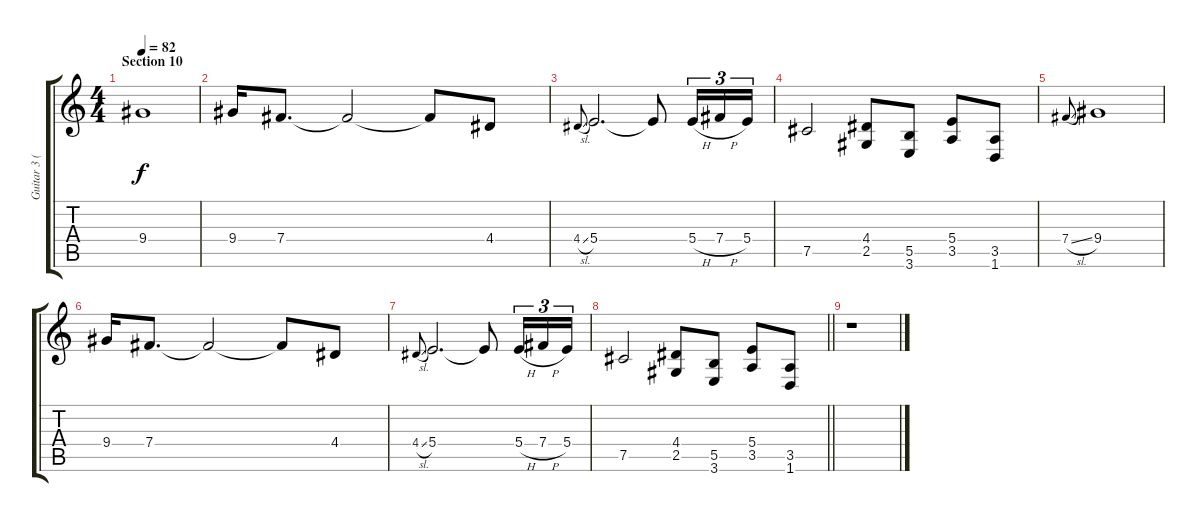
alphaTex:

\track ("Guitar 3 (Distortion)" "Guitar 3 (") {instrument distortionguitar}
\staff {score tabs}
\tuning (Db4 Ab3 E3 B2 Gb2 Db2) {hide}
\ts (4 4)
\section ("" "Section 10")
\tempo 82
\clef g2
\ks c
9.4.1{dy f} |
9.4.16 7.4.8{d} 7.4{t}.2 7.4{t}.8 4.4.8 |
4.4{sl}.8{gr onbeat} 5.4.2{d} 5.4{t}.8 5.4{h}.16{tu (3 2)} 7.4{h}.16{tu (3 2)} 5.4.16{tu (3 2)} |
7.5.2 (4.4 2.5).8 (5.5 3.6).8 (5.4 3.5).8 (3.5 1.6).8 |
7.4{sl}.8{gr onbeat} 9.4.1 |
9.4.16 7.4.8{d} 7.4{t}.2 7.4{t}.8 4.4.8 |
4.4{sl}.8{gr onbeat} 5.4.2{d} 5.4{t}.8 5.4{h}.16{tu (3 2)} 7.4{h}.16{tu (3 2)} 5.4.16{tu (3 2)} |
\barLineRight lightlight
7.5.2 (4.4 2.5).8 (5.5 3.6).8 (5.4 3.5).8 (3.5 1.6).8 |
r.1
